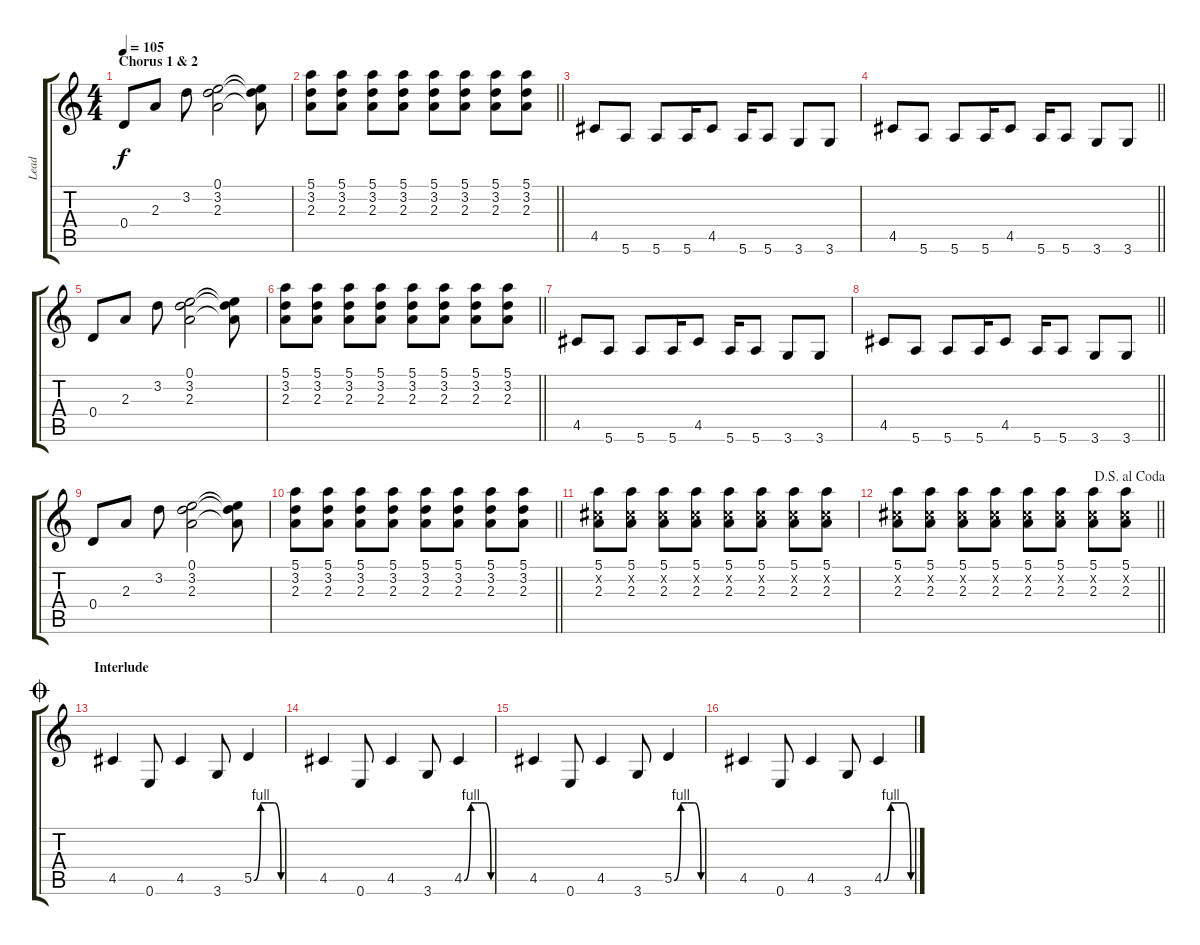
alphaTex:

\track ("Lead" "Lead") {instrument distortionguitar}
\staff {score tabs}
\tuning (E4 B3 G3 D3 A2 E2) {hide}
\ts (4 4)
\section ("" "Chorus 1 & 2")
\tempo 105
\clef g2
\ks c
0.4.8{dy f} 2.3.8 3.2.8 (0.1 3.2 2.3).2 (0.1{t} 3.2{t} 2.3{t}).8 |
\barLineRight lightlight
(5.1 3.2 2.3).8 (5.1 3.2 2.3).8 (5.1 3.2 2.3).8 (5.1 3.2 2.3).8 (5.1 3.2 2.3).8 (5.1 3.2 2.3).8 (5.1 3.2 2.3).8 (5.1 3.2 2.3).8 |
4.5.8 5.6.8 5.6.8 5.6.16 4.5.8 5.6.16 5.6.8 3.6.8 3.6.8 |
\barLineRight lightlight
4.5.8 5.6.8 5.6.8 5.6.16 4.5.8 5.6.16 5.6.8 3.6.8 3.6.8 |
0.4.8 2.3.8 3.2.8 (0.1 3.2 2.3).2 (0.1{t} 3.2{t} 2.3{t}).8 |
\barLineRight lightlight
(5.1 3.2 2.3).8 (5.1 3.2 2.3).8 (5.1 3.2 2.3).8 (5.1 3.2 2.3).8 (5.1 3.2 2.3).8 (5.1 3.2 2.3).8 (5.1 3.2 2.3).8 (5.1 3.2 2.3).8 |
4.5.8 5.6.8 5.6.8 5.6.16 4.5.8 5.6.16 5.6.8 3.6.8 3.6.8 |
\barLineRight lightlight
4.5.8 5.6.8 5.6.8 5.6.16 4.5.8 5.6.16 5.6.8 3.6.8 3.6.8 |
0.4.8 2.3.8 3.2.8 (0.1 3.2 2.3).2 (0.1{t} 3.2{t} 2.3{t}).8 |
\barLineRight lightlight
(5.1 3.2 2.3).8 (5.1 3.2 2.3).8 (5.1 3.2 2.3).8 (5.1 3.2 2.3).8 (5.1 3.2 2.3).8 (5.1 3.2 2.3).8 (5.1 3.2 2.3).8 (5.1 3.2 2.3).8 |
(5.1 2.2{x} 2.3).8 (5.1 2.2{x} 2.3).8 (5.1 2.2{x} 2.3).8 (5.1 2.2{x} 2.3).8 (5.1 2.2{x} 2.3).8 (5.1 2.2{x} 2.3).8 (5.1 2.2{x} 2.3).8 (5.1 2.2{x} 2.3).8 |
\jump dalsegnoalcoda
\barLineRight lightlight
(5.1 2.2{x} 2.3).8 (5.1 2.2{x} 2.3).8 (5.1 2.2{x} 2.3).8 (5.1 2.2{x} 2.3).8 (5.1 2.2{x} 2.3).8 (5.1 2.2{x} 2.3).8 (5.1 2.2{x} 2.3).8 (5.1 2.2{x} 2.3).8 |
\section ("" "Interlude")
\jump coda
4.5.4 0.6.8 4.5.4 3.6.8 5.5{be (custom 0 0 15 4 20 4 30 4 45 4 60 0)}.4 |
4.5.4 0.6.8 4.5.4 3.6.8 4.5{be (custom 0 0 15 4 20 4 30 4 45 4 60 0)}.4 |
4.5.4 0.6.8 4.5.4 3.6.8 5.5{be (custom 0 0 15 4 20 4 30 4 45 4 60 0)}.4 |
4.5.4 0.6.8 4.5.4 3.6.8 4.5{be (custom 0 0 15 4 20 4 30 4 45 4 60 0)}.4
